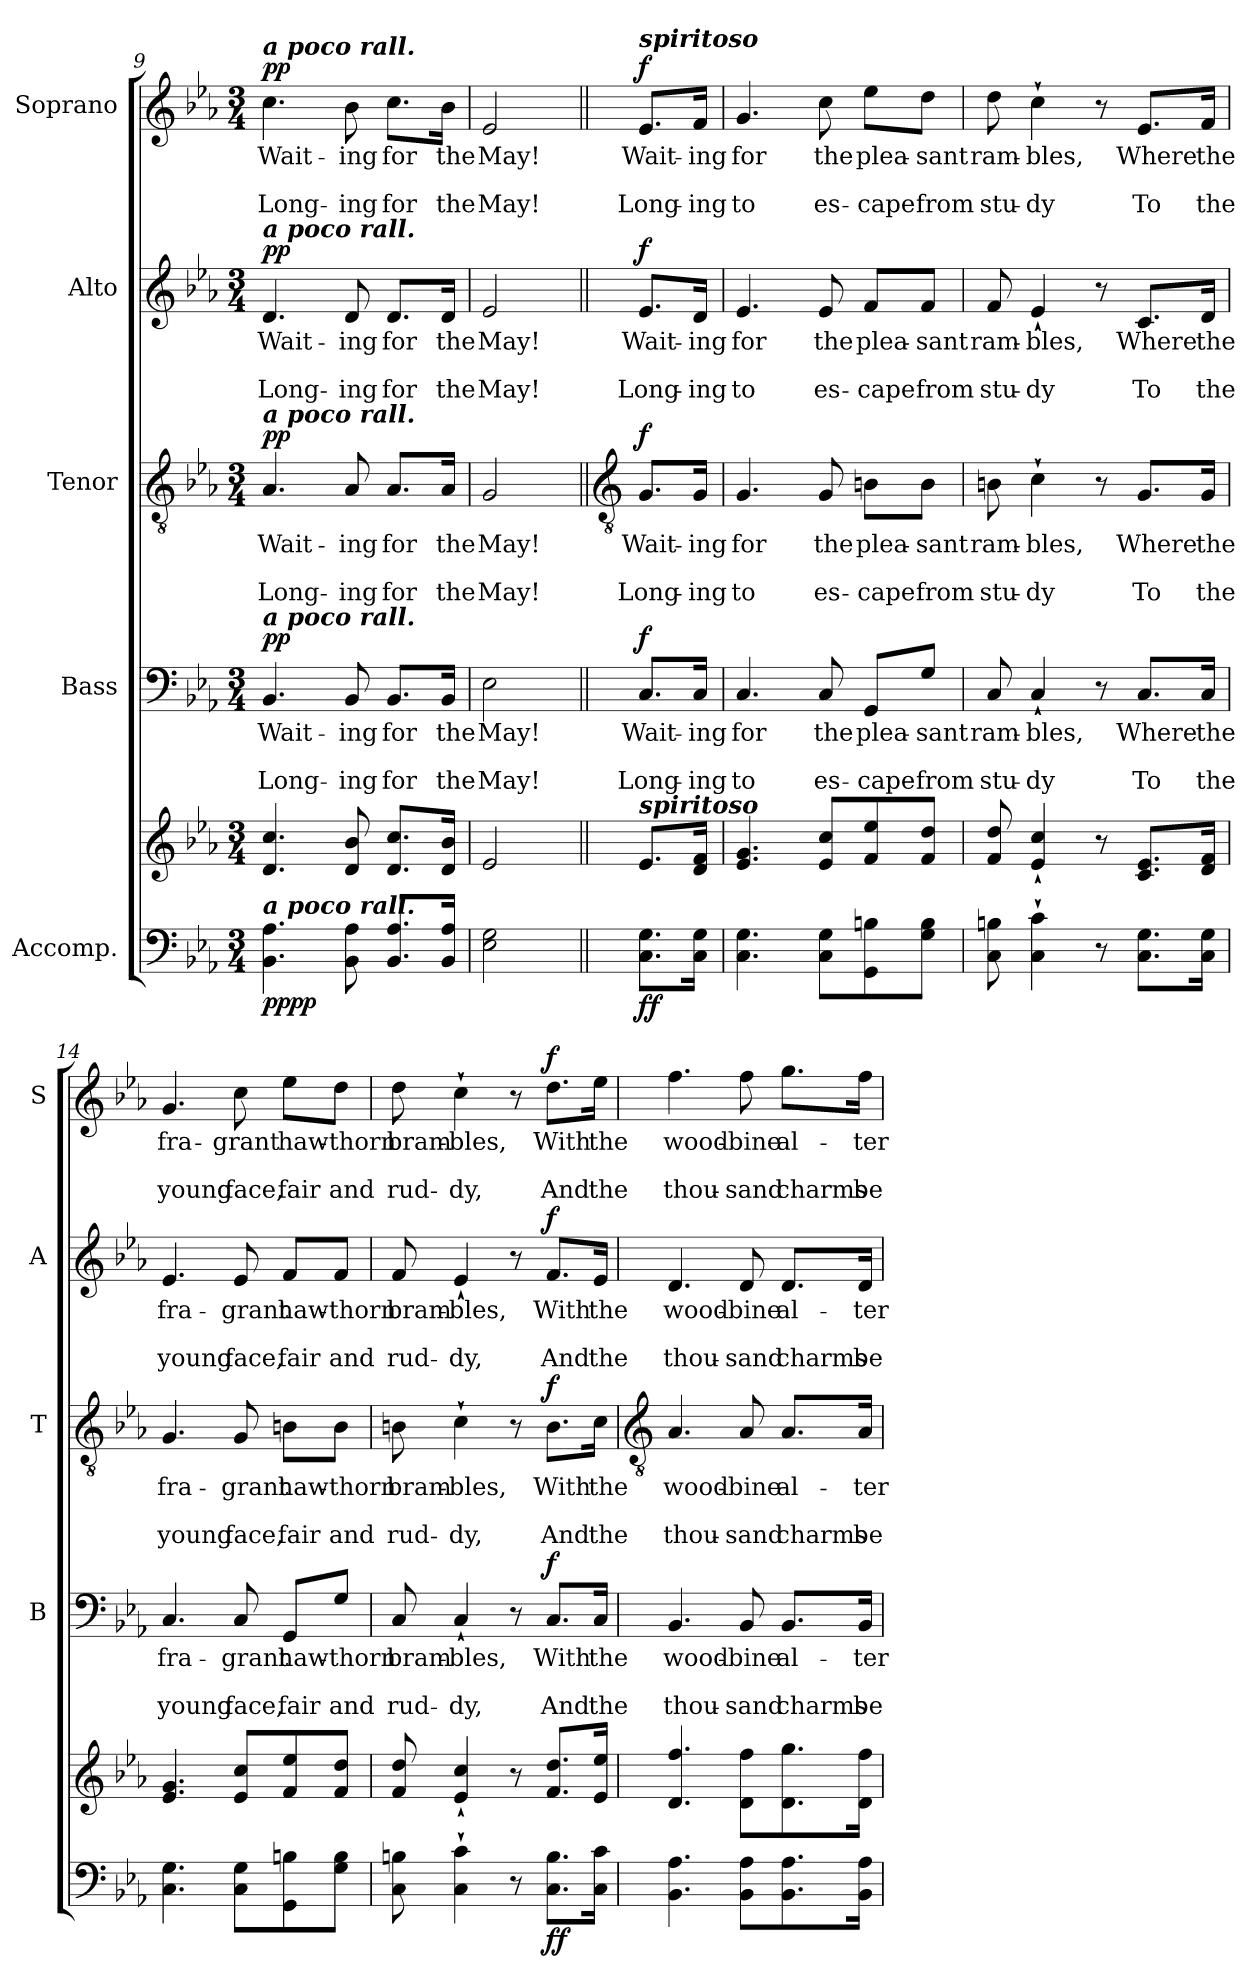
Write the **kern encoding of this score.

**kern	**kern	**dynam	**kern	**text	**text	**text	**dynam	**kern	**text	**text	**text	**dynam	**kern	**text	**text	**text	**dynam	**kern	**text	**text	**text	**dynam
*part5	*part5	*part5	*part4	*part4	*part4	*part4	*part4	*part3	*part3	*part3	*part3	*part3	*part2	*part2	*part2	*part2	*part2	*part1	*part1	*part1	*part1	*part1
*staff6	*staff5	*staff5/6	*staff4	*staff4	*staff4	*staff4	*staff4	*staff3	*staff3	*staff3	*staff3	*staff3	*staff2	*staff2	*staff2	*staff2	*staff2	*staff1	*staff1	*staff1	*staff1	*staff1
*I"Accomp.	*	*	*I"Bass	*	*	*	*	*I"Tenor	*	*	*	*	*I"Alto	*	*	*	*	*I"Soprano	*	*	*	*
*	*	*	*I'B	*	*	*	*	*I'T	*	*	*	*	*I'A	*	*	*	*	*I'S	*	*	*	*
*clefF4	*clefG2	*	*clefF4	*	*	*	*	*clefGv2	*	*	*	*	*clefG2	*	*	*	*	*clefG2	*	*	*	*
*k[b-e-a-]	*k[b-e-a-]	*	*k[b-e-a-]	*	*	*	*	*k[b-e-a-]	*	*	*	*	*k[b-e-a-]	*	*	*	*	*k[b-e-a-]	*	*	*	*
*E-:	*E-:	*	*E-:	*	*	*	*	*E-:	*	*	*	*	*E-:	*	*	*	*	*E-:	*	*	*	*
*M3/4	*M3/4	*	*M3/4	*	*	*	*	*M3/4	*	*	*	*	*M3/4	*	*	*	*	*M3/4	*	*	*	*
=9	=9	=9	=9	=9	=9	=9	=9	=9	=9	=9	=9	=9	=9	=9	=9	=9	=9	=9	=9	=9	=9	=9
!	!	!	!	!	!	!	!	!	!	!	!	!	!	!	!	!	!	!LO:TX:a:Bi:t=a poco rall.	!	!	!	!
!	!	!	!	!	!	!	!	!	!	!	!	!	!LO:TX:a:Bi:t=a poco rall.	!	!	!	!	!	!	!	!	!
!	!	!	!	!	!	!	!	!LO:TX:a:Bi:t=a poco rall.	!	!	!	!	!	!	!	!	!	!	!	!	!	!
!	!	!	!LO:TX:a:Bi:t=a poco rall.	!	!	!	!	!	!	!	!	!	!	!	!	!	!	!	!	!	!	!
!LO:TX:a:Bi:t=a poco rall.	!	!	!	!	!	!	!	!	!	!	!	!	!	!	!	!	!	!	!	!	!	!
!	!	!LO:DY:b=2	!	!LO:LY:b	!	!LO:LY:b	!	!	!LO:LY:b	!	!LO:LY:b	!	!	!LO:LY:b	!	!LO:LY:b	!	!	!LO:LY:b	!	!LO:LY:b	!
!	!	!LO:DY:n=1:b	!	!	!	!	!LO:DY:b	!	!	!	!	!LO:DY:b	!	!	!	!	!LO:DY:b	!	!	!	!	!LO:DY:b
4.BB- 4.A-	4.d 4.cc	pp pp	4.BB-	Wait-	.	-Long-	pp	4.A-	Wait-	.	-Long-	pp	4.d	Wait-	.	-Long-	pp	4.cc	Wait-	.	-Long-	pp
!	!	!	!	!LO:LY:b	!	!LO:LY:b	!	!	!LO:LY:b	!	!LO:LY:b	!	!	!LO:LY:b	!	!LO:LY:b	!	!	!LO:LY:b	!	!LO:LY:b	!
8BB- 8A-	8d 8b-	.	8BB-	-ing	.	ing	.	8A-	-ing	.	ing	.	8d	-ing	.	ing	.	8b-	-ing	.	ing	.
!	!	!	!	!LO:LY:b	!	!LO:LY:b	!	!	!LO:LY:b	!	!LO:LY:b	!	!	!LO:LY:b	!	!LO:LY:b	!	!	!LO:LY:b	!	!LO:LY:b	!
8.BB- 8.A-L	8.d 8.ccL	.	8.BB-/L	for	.	for	.	8.A-/L	for	.	for	.	8.d/L	for	.	for	.	8.cc\L	for	.	for	.
!	!	!	!	!LO:LY:b	!	!LO:LY:b	!	!	!LO:LY:b	!	!LO:LY:b	!	!	!LO:LY:b	!	!LO:LY:b	!	!	!LO:LY:b	!	!LO:LY:b	!
16BB-/ 16A-/J	16d/ 16b-/J	.	16BB-/Jk	the	.	the	.	16A-/Jk	the	.	the	.	16d/Jk	the	.	the	.	16b-\Jk	the	.	the	.
=10	=10	=10	=10	=10	=10	=10	=10	=10	=10	=10	=10	=10	=10	=10	=10	=10	=10	=10	=10	=10	=10	=10
!	!	!	!	!LO:LY:b	!	!LO:LY:b	!	!	!LO:LY:b	!	!LO:LY:b	!	!	!LO:LY:b	!	!LO:LY:b	!	!	!LO:LY:b	!	!LO:LY:b	!
2E- 2G	2e-	.	2E-	May!	.	May!	.	2G	May!	.	May!	.	2e-	May!	.	May!	.	2e-	May!	.	May!	.
!!LO:LB:g=z
=11||	=11||	=11||	=11||	=11||	=11||	=11||	=11||	=11||	=11||	=11||	=11||	=11||	=11||	=11||	=11||	=11||	=11||	=11||	=11||	=11||	=11||	=11||
*	*	*	*	*	*	*	*	*clefGv2	*	*	*	*	*	*	*	*	*	*	*	*	*	*
*	*MM84	*	*	*	*	*	*	*	*	*	*	*	*	*	*	*	*	*MM84	*	*	*	*
!	!	!	!	!	!	!	!	!	!	!	!	!	!	!	!	!	!	!LO:TX:a:Bi:t=spiritoso	!	!	!	!
!	!LO:TX:a:Bi:t=spiritoso	!	!	!	!	!	!	!	!	!	!	!	!	!	!	!	!	!	!	!	!	!
!	!	!LO:DY:b=2	!	!LO:LY:b	!	!LO:LY:b	!	!	!LO:LY:b	!	!LO:LY:b	!	!	!LO:LY:b	!	!LO:LY:b	!	!	!LO:LY:b	!	!LO:LY:b	!
!	!	!LO:DY:n=1:b	!	!	!	!	!LO:DY:b	!	!	!	!	!LO:DY:b	!	!	!	!	!LO:DY:b	!	!	!	!	!LO:DY:b
8.C 8.GL	8.e-L	f f	8.C/L	Wait-	.	-Long-	f	8.G/L	Wait-	.	-Long-	f	8.e-/L	Wait-	.	-Long-	f	8.e-/L	Wait-	.	-Long-	f
!	!	!	!	!LO:LY:b	!	!LO:LY:b	!	!	!LO:LY:b	!	!LO:LY:b	!	!	!LO:LY:b	!	!LO:LY:b	!	!	!LO:LY:b	!	!LO:LY:b	!
16C 16GJ	16d 16fJ	.	16C/Jk	-ing	.	ing	.	16G/Jk	-ing	.	ing	.	16d/Jk	-ing	.	ing	.	16f/Jk	-ing	.	ing	.
=12	=12	=12	=12	=12	=12	=12	=12	=12	=12	=12	=12	=12	=12	=12	=12	=12	=12	=12	=12	=12	=12	=12
!	!	!	!	!LO:LY:b	!	!LO:LY:b	!	!	!LO:LY:b	!	!LO:LY:b	!	!	!LO:LY:b	!	!LO:LY:b	!	!	!LO:LY:b	!	!LO:LY:b	!
4.C 4.G	4.e- 4.g	.	4.C	for	.	to	.	4.G	for	.	to	.	4.e-	for	.	to	.	4.g	for	.	to	.
!	!	!	!	!LO:LY:b	!	!LO:LY:b	!	!	!LO:LY:b	!	!LO:LY:b	!	!	!LO:LY:b	!	!LO:LY:b	!	!	!LO:LY:b	!	!LO:LY:b	!
8C 8GL	8e- 8ccL	.	8C	the	.	es-	.	8G	the	.	es-	.	8e-	the	.	es-	.	8cc	the	.	es-	.
!	!	!	!	!LO:LY:b	!	!LO:LY:b	!	!	!LO:LY:b	!	!LO:LY:b	!	!	!LO:LY:b	!	!LO:LY:b	!	!	!LO:LY:b	!	!LO:LY:b	!
8GG 8Bn	8f 8ee-	.	8GG/L	-plea-	.	-cape	.	8Bn\L	-plea-	.	-cape	.	8f/L	-plea-	.	-cape	.	8ee-\L	-plea-	.	-cape	.
!	!	!	!	!LO:LY:b	!	!LO:LY:b	!	!	!LO:LY:b	!	!LO:LY:b	!	!	!LO:LY:b	!	!LO:LY:b	!	!	!LO:LY:b	!	!LO:LY:b	!
8G 8BJ	8f 8ddJ	.	8G/J	sant	.	from	.	8B\J	sant	.	from	.	8f/J	sant	.	from	.	8dd\J	sant	.	from	.
=13	=13	=13	=13	=13	=13	=13	=13	=13	=13	=13	=13	=13	=13	=13	=13	=13	=13	=13	=13	=13	=13	=13
!	!	!	!	!LO:LY:b	!	!LO:LY:b	!	!	!LO:LY:b	!	!LO:LY:b	!	!	!LO:LY:b	!	!LO:LY:b	!	!	!LO:LY:b	!	!LO:LY:b	!
8C 8Bn	8f 8dd	.	8C	ram-	.	-stu-	.	8Bn	ram-	.	-stu-	.	8f	ram-	.	-stu-	.	8dd	ram-	.	-stu-	.
!	!	!	!	!LO:LY:b	!	!LO:LY:b	!	!	!LO:LY:b	!	!LO:LY:b	!	!	!LO:LY:b	!	!LO:LY:b	!	!	!LO:LY:b	!	!LO:LY:b	!
4C` 4c`	4e-` 4cc`	.	4C`	-bles,	.	dy	.	4c`	-bles,	.	dy	.	4e-`	-bles,	.	dy	.	4cc`	-bles,	.	dy	.
8r	8r	.	8r	.	.	.	.	8r	.	.	.	.	8r	.	.	.	.	8r	.	.	.	.
!	!	!	!	!LO:LY:b	!	!LO:LY:b	!	!	!LO:LY:b	!	!LO:LY:b	!	!	!LO:LY:b	!	!LO:LY:b	!	!	!LO:LY:b	!	!LO:LY:b	!
8.C 8.GL	8.c 8.e-L	.	8.C/L	Where	.	To	.	8.G/L	Where	.	To	.	8.c/L	Where	.	To	.	8.e-/L	Where	.	To	.
!	!	!	!	!LO:LY:b	!	!LO:LY:b	!	!	!LO:LY:b	!	!LO:LY:b	!	!	!LO:LY:b	!	!LO:LY:b	!	!	!LO:LY:b	!	!LO:LY:b	!
16C 16GJ	16d 16fJ	.	16C/Jk	the	.	the	.	16G/Jk	the	.	the	.	16d/Jk	the	.	the	.	16f/Jk	the	.	the	.
=14	=14	=14	=14	=14	=14	=14	=14	=14	=14	=14	=14	=14	=14	=14	=14	=14	=14	=14	=14	=14	=14	=14
!	!	!	!	!LO:LY:b	!	!LO:LY:b	!	!	!LO:LY:b	!	!LO:LY:b	!	!	!LO:LY:b	!	!LO:LY:b	!	!	!LO:LY:b	!	!LO:LY:b	!
4.C 4.G	4.e- 4.g	.	4.C	fra-	.	-young	.	4.G	fra-	.	-young	.	4.e-	fra-	.	-young	.	4.g	fra-	.	-young	.
!	!	!	!	!LO:LY:b	!	!LO:LY:b	!	!	!LO:LY:b	!	!LO:LY:b	!	!	!LO:LY:b	!	!LO:LY:b	!	!	!LO:LY:b	!	!LO:LY:b	!
8C 8GL	8e- 8ccL	.	8C	grant	.	face,	.	8G	grant	.	face,	.	8e-	grant	.	face,	.	8cc	grant	.	face,	.
!	!	!	!	!LO:LY:b	!	!LO:LY:b	!	!	!LO:LY:b	!	!LO:LY:b	!	!	!LO:LY:b	!	!LO:LY:b	!	!	!LO:LY:b	!	!LO:LY:b	!
8GG 8Bn	8f 8ee-	.	8GG/L	haw-	.	-fair	.	8Bn\L	haw-	.	-fair	.	8f/L	haw-	.	-fair	.	8ee-\L	haw-	.	-fair	.
!	!	!	!	!LO:LY:b	!	!LO:LY:b	!	!	!LO:LY:b	!	!LO:LY:b	!	!	!LO:LY:b	!	!LO:LY:b	!	!	!LO:LY:b	!	!LO:LY:b	!
8G 8BJ	8f 8ddJ	.	8G/J	thorn	.	and	.	8B\J	thorn	.	and	.	8f/J	thorn	.	and	.	8dd\J	thorn	.	and	.
=15	=15	=15	=15	=15	=15	=15	=15	=15	=15	=15	=15	=15	=15	=15	=15	=15	=15	=15	=15	=15	=15	=15
!	!	!	!	!LO:LY:b	!	!LO:LY:b	!	!	!LO:LY:b	!	!LO:LY:b	!	!	!LO:LY:b	!	!LO:LY:b	!	!	!LO:LY:b	!	!LO:LY:b	!
8C 8Bn	8f 8dd	.	8C	bram-	.	-rud-	.	8Bn	bram-	.	-rud-	.	8f	bram-	.	-rud-	.	8dd	bram-	.	-rud-	.
!	!	!	!	!LO:LY:b	!	!LO:LY:b	!	!	!LO:LY:b	!	!LO:LY:b	!	!	!LO:LY:b	!	!LO:LY:b	!	!	!LO:LY:b	!	!LO:LY:b	!
4C` 4c`	4e-` 4cc`	.	4C`	-bles,	.	dy,	.	4c`	-bles,	.	dy,	.	4e-`	-bles,	.	dy,	.	4cc`	-bles,	.	dy,	.
8r	8r	.	8r	.	.	.	.	8r	.	.	.	.	8r	.	.	.	.	8r	.	.	.	.
!	!	!LO:DY:b=2	!	!LO:LY:b	!	!LO:LY:b	!	!	!LO:LY:b	!	!LO:LY:b	!	!	!LO:LY:b	!	!LO:LY:b	!	!	!LO:LY:b	!	!LO:LY:b	!
!	!	!LO:DY:n=1:b	!	!	!	!	!LO:DY:b	!	!	!	!	!LO:DY:b	!	!	!	!	!LO:DY:b	!	!	!	!	!LO:DY:b
8.C 8.BL	8.f 8.ddL	f f	8.C/L	With	.	And	f	8.B\L	With	.	And	f	8.f/L	With	.	And	f	8.dd\L	With	.	And	f
!	!	!	!	!LO:LY:b	!	!LO:LY:b	!	!	!LO:LY:b	!	!LO:LY:b	!	!	!LO:LY:b	!	!LO:LY:b	!	!	!LO:LY:b	!	!LO:LY:b	!
16C 16cJ	16e- 16ee-J	.	16C/Jk	the	.	the	.	16c\Jk	the	.	the	.	16e-/Jk	the	.	the	.	16ee-\Jk	the	.	the	.
!!LO:LB:g=z
=16	=16	=16	=16	=16	=16	=16	=16	=16	=16	=16	=16	=16	=16	=16	=16	=16	=16	=16	=16	=16	=16	=16
*	*	*	*	*	*	*	*	*clefGv2	*	*	*	*	*	*	*	*	*	*	*	*	*	*
!	!	!	!	!LO:LY:b	!	!LO:LY:b	!	!	!LO:LY:b	!	!LO:LY:b	!	!	!LO:LY:b	!	!LO:LY:b	!	!	!LO:LY:b	!	!LO:LY:b	!
4.BB- 4.A-	4.d 4.ff	.	4.BB-	wood-	.	-thou-	.	4.A-	wood-	.	-thou-	.	4.d	wood-	.	-thou-	.	4.ff	wood-	.	-thou-	.
!	!	!	!	!LO:LY:b	!	!LO:LY:b	!	!	!LO:LY:b	!	!LO:LY:b	!	!	!LO:LY:b	!	!LO:LY:b	!	!	!LO:LY:b	!	!LO:LY:b	!
8BB- 8A-L	8d 8ffL	.	8BB-	-bine	.	sand	.	8A-	-bine	.	sand	.	8d	-bine	.	sand	.	8ff	-bine	.	sand	.
!	!	!	!	!LO:LY:b	!	!LO:LY:b	!	!	!LO:LY:b	!	!LO:LY:b	!	!	!LO:LY:b	!	!LO:LY:b	!	!	!LO:LY:b	!	!LO:LY:b	!
8.BB- 8.A-	8.d 8.gg	.	8.BB-/L	al-	.	-charms	.	8.A-/L	al-	.	-charms	.	8.d/L	al-	.	-charms	.	8.gg\L	al-	.	-charms	.
!	!	!	!	!LO:LY:b	!	!LO:LY:b	!	!	!LO:LY:b	!	!LO:LY:b	!	!	!LO:LY:b	!	!LO:LY:b	!	!	!LO:LY:b	!	!LO:LY:b	!
16BB- 16A-J	16d 16ffJ	.	16BB-/Jk	ter-	.	-be-	.	16A-/Jk	ter-	.	-be-	.	16d/Jk	ter-	.	-be-	.	16ff\Jk	ter-	.	-be-	.
=	=	=	=	=	=	=	=	=	=	=	=	=	=	=	=	=	=	=	=	=	=	=
*-	*-	*-	*-	*-	*-	*-	*-	*-	*-	*-	*-	*-	*-	*-	*-	*-	*-	*-	*-	*-	*-	*-
